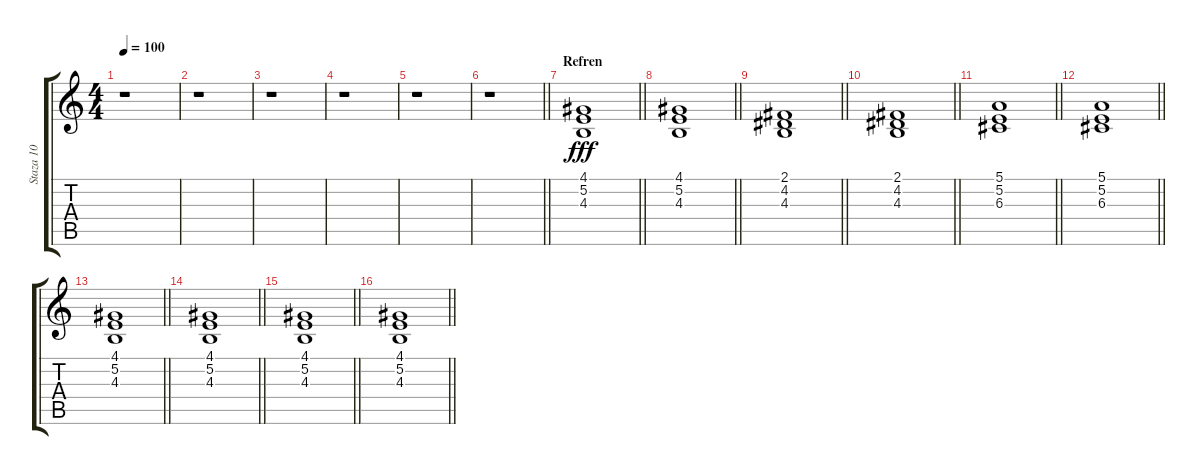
\track ("Staza 10" "Staza 10") {instrument choiraahs}
\staff {score tabs}
\tuning (E4 B3 G3 D3 A2 E2) {hide}
\ts (4 4)
\tempo 100
\clef g2
\ks c
r.1{dy fff} |
r.1 |
r.1 |
r.1 |
r.1 |
\barLineRight lightlight
r.1 |
\section ("" "Refren")
\barLineRight lightlight
(4.1 5.2 4.3).1 |
\barLineRight lightlight
(4.1 5.2 4.3).1 |
\barLineRight lightlight
(2.1 4.2 4.3).1 |
\barLineRight lightlight
(2.1 4.2 4.3).1 |
\barLineRight lightlight
(5.1 5.2 6.3).1 |
\barLineRight lightlight
(5.1 5.2 6.3).1 |
\barLineRight lightlight
(4.1 5.2 4.3).1 |
\barLineRight lightlight
(4.1 5.2 4.3).1 |
\barLineRight lightlight
(4.1 5.2 4.3).1 |
\barLineRight lightlight
(4.1 5.2 4.3).1
